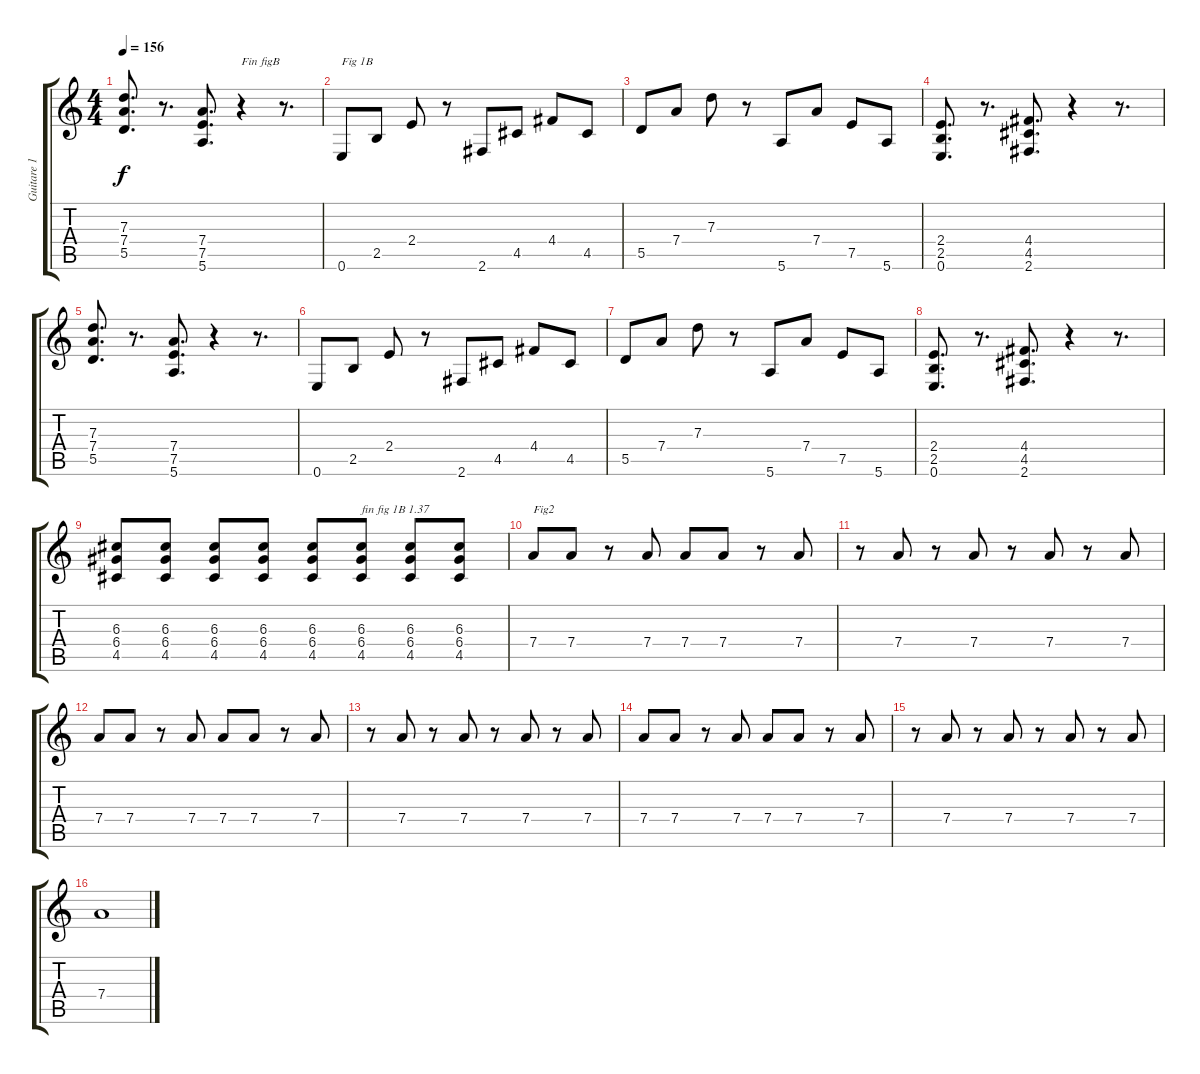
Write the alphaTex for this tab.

\track ("Guitare 1" "Guitare 1") {instrument overdrivenguitar}
\staff {score tabs}
\tuning (E4 B3 G3 D3 A2 E2) {hide}
\ts (4 4)
\tempo 156
\clef g2
\ks c
(7.3 7.4 5.5).8{d dy f} r.8{d} (7.4 7.5 5.6).8{d} r.4{txt "Fin figB"} r.8{d} |
0.6.8{txt "Fig 1B"} 2.5.8 2.4.8 r.8 2.6.8 4.5.8 4.4.8 4.5.8 |
5.5.8 7.4.8 7.3.8 r.8 5.6.8 7.4.8 7.5.8 5.6.8 |
(2.4 2.5 0.6).8{d} r.8{d} (4.4 4.5 2.6).8{d} r.4 r.8{d} |
(7.3 7.4 5.5).8{d} r.8{d} (7.4 7.5 5.6).8{d} r.4 r.8{d} |
0.6.8 2.5.8 2.4.8 r.8 2.6.8 4.5.8 4.4.8 4.5.8 |
5.5.8 7.4.8 7.3.8 r.8 5.6.8 7.4.8 7.5.8 5.6.8 |
(2.4 2.5 0.6).8{d} r.8{d} (4.4 4.5 2.6).8{d} r.4 r.8{d} |
(6.3 6.4 4.5).8 (6.3 6.4 4.5).8 (6.3 6.4 4.5).8 (6.3 6.4 4.5).8 (6.3 6.4 4.5).8 (6.3 6.4 4.5).8{txt "fin fig 1B 1.37"} (6.3 6.4 4.5).8 (6.3 6.4 4.5).8 |
7.4.8{txt "Fig2"} 7.4.8 r.8 7.4.8 7.4.8 7.4.8 r.8 7.4.8 |
r.8 7.4.8 r.8 7.4.8 r.8 7.4.8 r.8 7.4.8 |
7.4.8 7.4.8 r.8 7.4.8 7.4.8 7.4.8 r.8 7.4.8 |
r.8 7.4.8 r.8 7.4.8 r.8 7.4.8 r.8 7.4.8 |
7.4.8 7.4.8 r.8 7.4.8 7.4.8 7.4.8 r.8 7.4.8 |
r.8 7.4.8 r.8 7.4.8 r.8 7.4.8 r.8 7.4.8 |
7.4.1
